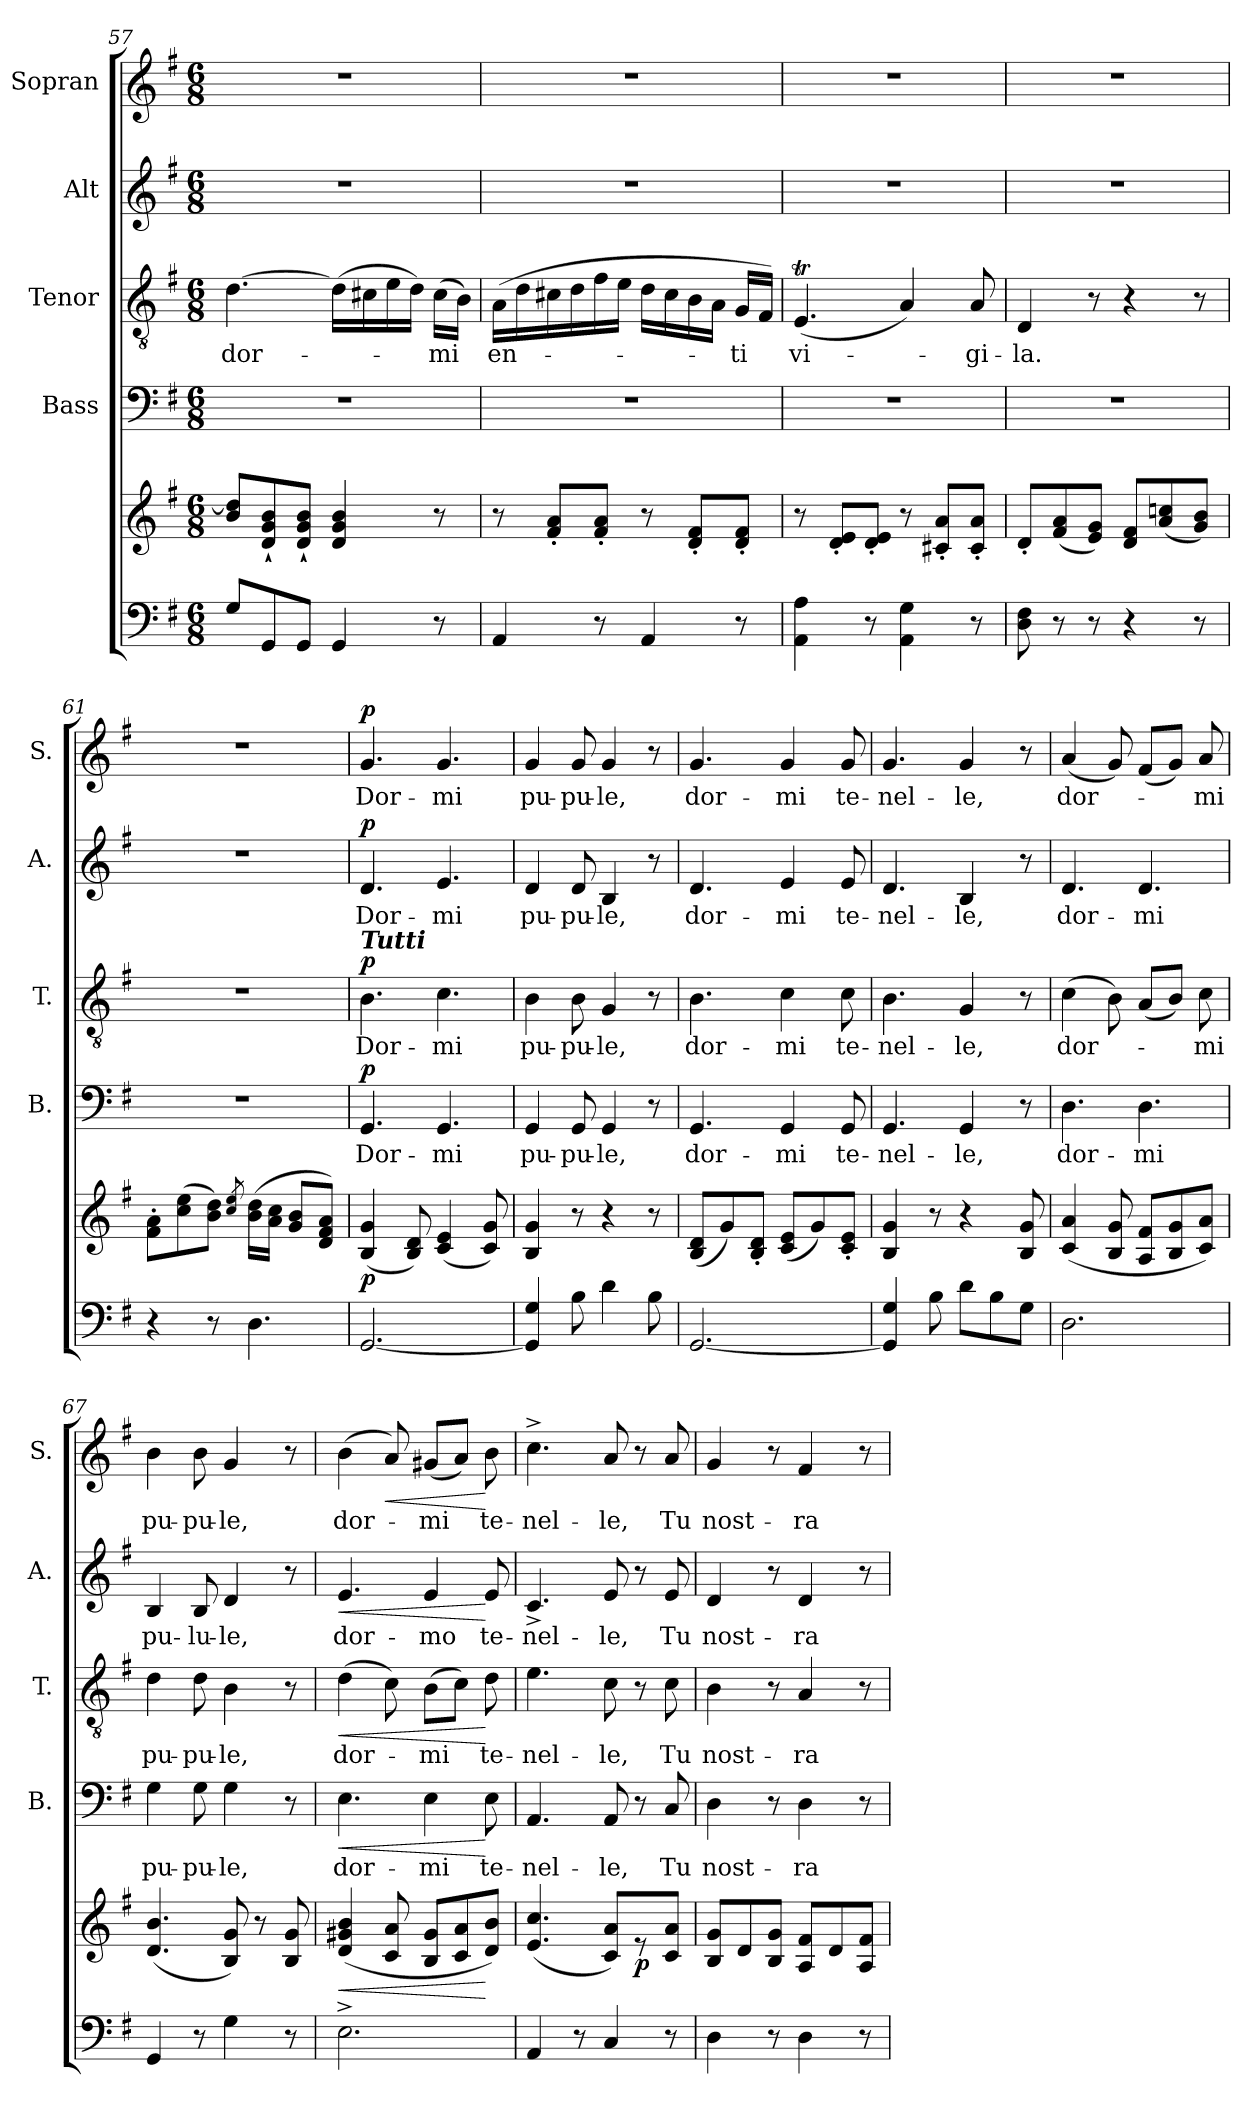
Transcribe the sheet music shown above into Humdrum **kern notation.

**kern	**kern	**dynam	**kern	**text	**dynam	**kern	**text	**dynam	**kern	**text	**dynam	**kern	**text	**dynam
*part5	*part5	*part5	*part4	*part4	*part4	*part3	*part3	*part3	*part2	*part2	*part2	*part1	*part1	*part1
*staff6	*staff5	*staff5/6	*staff4	*staff4	*staff4	*staff3	*staff3	*staff3	*staff2	*staff2	*staff2	*staff1	*staff1	*staff1
*	*	*	*I"Bass	*	*	*I"Tenor	*	*	*I"Alt	*	*	*I"Sopran	*	*
*	*	*	*I'B.	*	*	*I'T.	*	*	*I'A.	*	*	*I'S.	*	*
*clefF4	*clefG2	*	*clefF4	*	*	*clefGv2	*	*	*clefG2	*	*	*clefG2	*	*
*k[f#]	*k[f#]	*	*k[f#]	*	*	*k[f#]	*	*	*k[f#]	*	*	*k[f#]	*	*
*G:	*G:	*	*G:	*	*	*G:	*	*	*G:	*	*	*G:	*	*
*M6/8	*M6/8	*	*M6/8	*	*	*M6/8	*	*	*M6/8	*	*	*M6/8	*	*
=57	=57	=57	=57	=57	=57	=57	=57	=57	=57	=57	=57	=57	=57	=57
!	!	!	!	!	!	!	!LO:LY:b	!	!	!	!	!	!	!
8G/L	8b/ 8dd/]L	.	2.r	.	.	[4.d\	dor-	.	2.r	.	.	2.r	.	.
8GG/	8d/`< 8g/`< 8b/`<	.	.	.	.	.	.	.	.	.	.	.	.	.
8GG/J	8d/`< 8g/`< 8b/`<J	.	.	.	.	.	.	.	.	.	.	.	.	.
4GG/	4d/ 4g/ 4b/	.	.	.	.	(>16d\LL]	.	.	.	.	.	.	.	.
.	.	.	.	.	.	16c#X\	.	.	.	.	.	.	.	.
.	.	.	.	.	.	16e\	.	.	.	.	.	.	.	.
.	.	.	.	.	.	16d\JJ)	.	.	.	.	.	.	.	.
!	!	!	!	!	!	!	!LO:LY:b	!	!	!	!	!	!	!
8r	8r	.	.	.	.	(>16c#\LL	-mi	.	.	.	.	.	.	.
.	.	.	.	.	.	16B\JJ)	.	.	.	.	.	.	.	.
=58	=58	=58	=58	=58	=58	=58	=58	=58	=58	=58	=58	=58	=58	=58
!	!	!	!	!	!	!	!LO:LY:b	!	!	!	!	!	!	!
4AA/	8r	.	2.r	.	.	(>16A\LL	en-	.	2.r	.	.	2.r	.	.
.	.	.	.	.	.	16d\	.	.	.	.	.	.	.	.
.	8f#/'< 8a/'<L	.	.	.	.	16c#X\	.	.	.	.	.	.	.	.
.	.	.	.	.	.	16d\	.	.	.	.	.	.	.	.
8r	8f#/'< 8a/'<J	.	.	.	.	16f#\	.	.	.	.	.	.	.	.
.	.	.	.	.	.	16e\JJ	.	.	.	.	.	.	.	.
4AA/	8r	.	.	.	.	16d\LL	.	.	.	.	.	.	.	.
.	.	.	.	.	.	16c#\	.	.	.	.	.	.	.	.
.	8d/'< 8f#/'<L	.	.	.	.	16B\	.	.	.	.	.	.	.	.
.	.	.	.	.	.	16A\JJ	.	.	.	.	.	.	.	.
!	!	!	!	!	!	!	!LO:LY:b	!	!	!	!	!	!	!
8r	8d/'< 8f#/'<J	.	.	.	.	16G/LL	-ti	.	.	.	.	.	.	.
.	.	.	.	.	.	16F#/JJ)	.	.	.	.	.	.	.	.
=59	=59	=59	=59	=59	=59	=59	=59	=59	=59	=59	=59	=59	=59	=59
!	!	!	!	!	!	!	!LO:LY:b	!	!	!	!	!	!	!
4AA\ 4A\	8r	.	2.r	.	.	(<4.ET/	vi-	.	2.r	.	.	2.r	.	.
.	8d/'< 8e/'<L	.	.	.	.	.	.	.	.	.	.	.	.	.
8r	8d/'< 8e/'<J	.	.	.	.	.	.	.	.	.	.	.	.	.
4AA\ 4G\	8r	.	.	.	.	4A/)	.	.	.	.	.	.	.	.
.	8c#X/'< 8a/'<L	.	.	.	.	.	.	.	.	.	.	.	.	.
!	!	!	!	!	!	!	!LO:LY:b	!	!	!	!	!	!	!
8r	8c#/'< 8a/'<J	.	.	.	.	8A/	-gi-	.	.	.	.	.	.	.
=60	=60	=60	=60	=60	=60	=60	=60	=60	=60	=60	=60	=60	=60	=60
!	!	!	!	!	!	!	!LO:LY:b	!	!	!	!	!	!	!
8D\ 8F#\	8d'</L	.	2.r	.	.	4D/	-la.	.	2.r	.	.	2.r	.	.
8r	(<8f#/ 8a/	.	.	.	.	.	.	.	.	.	.	.	.	.
8r	8e/ 8g/J)	.	.	.	.	8r	.	.	.	.	.	.	.	.
4r	8d/ 8f#/L	.	.	.	.	4r	.	.	.	.	.	.	.	.
.	(<8a/ 8ccn/	.	.	.	.	.	.	.	.	.	.	.	.	.
8r	8g/ 8b/J)	.	.	.	.	8r	.	.	.	.	.	.	.	.
!!LO:PB:g=z
=61	=61	=61	=61	=61	=61	=61	=61	=61	=61	=61	=61	=61	=61	=61
4r	8f#\'> 8a\'>L	.	2.r	.	.	2.r	.	.	2.r	.	.	2.r	.	.
.	(>8cc\ 8ee\	.	.	.	.	.	.	.	.	.	.	.	.	.
8r	8b\ 8dd\J)	.	.	.	.	.	.	.	.	.	.	.	.	.
.	8qcc/ 8qee/	.	.	.	.	.	.	.	.	.	.	.	.	.
4.D\	(>16b\ 16dd\LL	.	.	.	.	.	.	.	.	.	.	.	.	.
.	16a\ 16cc\JJ	.	.	.	.	.	.	.	.	.	.	.	.	.
.	8g/ 8b/L	.	.	.	.	.	.	.	.	.	.	.	.	.
.	8d/ 8f#/ 8a/J)	.	.	.	.	.	.	.	.	.	.	.	.	.
=62	=62	=62	=62	=62	=62	=62	=62	=62	=62	=62	=62	=62	=62	=62
!	!	!	!	!	!	!LO:TX:a:Bi:t=Tutti	!	!	!	!	!	!	!	!
!	!	!LO:DY:b	!	!LO:LY:b	!LO:DY:a	!	!LO:LY:b	!LO:DY:a	!	!LO:LY:b	!LO:DY:a	!	!LO:LY:b	!LO:DY:a
[2.GG/	(4B/ 4g/	p	4.GG/	Dor-	p	4.B\	Dor-	p	4.d/	Dor-	p	4.g/	Dor-	p
.	8B/ 8d/)	.	.	.	.	.	.	.	.	.	.	.	.	.
!	!	!	!	!LO:LY:b	!	!	!LO:LY:b	!	!	!LO:LY:b	!	!	!LO:LY:b	!
.	(4c/ 4e/	.	4.GG/	-mi	.	4.c\	-mi	.	4.e/	-mi	.	4.g/	-mi	.
.	8c/ 8g/)	.	.	.	.	.	.	.	.	.	.	.	.	.
=63	=63	=63	=63	=63	=63	=63	=63	=63	=63	=63	=63	=63	=63	=63
!	!	!	!	!LO:LY:b	!	!	!LO:LY:b	!	!	!LO:LY:b	!	!	!LO:LY:b	!
4GG/] 4G/	4B/ 4g/	.	4GG/	pu-	.	4B\	pu-	.	4d/	pu-	.	4g/	pu-	.
!	!	!	!	!LO:LY:b	!	!	!LO:LY:b	!	!	!LO:LY:b	!	!	!LO:LY:b	!
8B\	8r	.	8GG/	-pu-	.	8B\	-pu-	.	8d/	-pu-	.	8g/	-pu-	.
!	!	!	!	!LO:LY:b	!	!	!LO:LY:b	!	!	!LO:LY:b	!	!	!LO:LY:b	!
4d\	4r	.	4GG/	-le,	.	4G/	-le,	.	4B/	-le,	.	4g/	-le,	.
8B\	8r	.	8r	.	.	8r	.	.	8r	.	.	8r	.	.
=64	=64	=64	=64	=64	=64	=64	=64	=64	=64	=64	=64	=64	=64	=64
!	!	!	!	!LO:LY:b	!	!	!LO:LY:b	!	!	!LO:LY:b	!	!	!LO:LY:b	!
[2.GG/	(<8B/ 8d/L	.	4.GG/	dor-	.	4.B\	dor-	.	4.d/	dor-	.	4.g/	dor-	.
.	8g/)	.	.	.	.	.	.	.	.	.	.	.	.	.
.	8B/'< 8d/'<J	.	.	.	.	.	.	.	.	.	.	.	.	.
!	!	!	!	!LO:LY:b	!	!	!LO:LY:b	!	!	!LO:LY:b	!	!	!LO:LY:b	!
.	(<8c/ 8e/L	.	4GG/	-mi	.	4c\	-mi	.	4e/	-mi	.	4g/	-mi	.
.	8g/)	.	.	.	.	.	.	.	.	.	.	.	.	.
!	!	!	!	!LO:LY:b	!	!	!LO:LY:b	!	!	!LO:LY:b	!	!	!LO:LY:b	!
.	8c/'< 8e/'<J	.	8GG/	te-	.	8c\	te-	.	8e/	te-	.	8g/	te-	.
=65	=65	=65	=65	=65	=65	=65	=65	=65	=65	=65	=65	=65	=65	=65
!	!	!	!	!LO:LY:b	!	!	!LO:LY:b	!	!	!LO:LY:b	!	!	!LO:LY:b	!
4GG/] 4G/	4B/ 4g/	.	4.GG/	-nel-	.	4.B\	-nel-	.	4.d/	-nel-	.	4.g/	-nel-	.
8B\	8r	.	.	.	.	.	.	.	.	.	.	.	.	.
!	!	!	!	!LO:LY:b	!	!	!LO:LY:b	!	!	!LO:LY:b	!	!	!LO:LY:b	!
8d\L	4r	.	4GG/	-le,	.	4G/	-le,	.	4B/	-le,	.	4g/	-le,	.
8B\	.	.	.	.	.	.	.	.	.	.	.	.	.	.
8G\J	8B/ 8g/	.	8r	.	.	8r	.	.	8r	.	.	8r	.	.
=66	=66	=66	=66	=66	=66	=66	=66	=66	=66	=66	=66	=66	=66	=66
!	!	!	!	!LO:LY:b	!	!	!LO:LY:b	!	!	!LO:LY:b	!	!	!LO:LY:b	!
2.D\	(<4c/ 4a/	.	4.D\	dor-	.	(>4c\	dor-	.	4.d/	dor-	.	(<4a/	dor-	.
.	8B/ 8g/	.	.	.	.	8B\)	.	.	.	.	.	8g/)	.	.
!	!	!	!	!LO:LY:b	!	!	!	!	!	!LO:LY:b	!	!	!	!
.	8A/ 8f#/L	.	4.D\	-mi	.	(<8A/L	.	.	4.d/	-mi	.	(<8f#/L	.	.
.	8B/ 8g/	.	.	.	.	8B/J)	.	.	.	.	.	8g/J)	.	.
!	!	!	!	!	!	!	!LO:LY:b	!	!	!	!	!	!LO:LY:b	!
.	8c/ 8a/J)	.	.	.	.	8c\	-mi	.	.	.	.	8a/	-mi	.
=67	=67	=67	=67	=67	=67	=67	=67	=67	=67	=67	=67	=67	=67	=67
!	!	!	!	!LO:LY:b	!	!	!LO:LY:b	!	!	!LO:LY:b	!	!	!LO:LY:b	!
4GG/	(<4.d/ 4.b/	.	4G\	pu-	.	4d\	pu-	.	4B/	pu-	.	4b\	pu-	.
!	!	!	!	!LO:LY:b	!	!	!LO:LY:b	!	!	!LO:LY:b	!	!	!LO:LY:b	!
8r	.	.	8G\	-pu-	.	8d\	-pu-	.	8B/	-lu-	.	8b\	-pu-	.
!	!	!	!	!LO:LY:b	!	!	!LO:LY:b	!	!	!LO:LY:b	!	!	!LO:LY:b	!
4G\	8B/ 8g/)	.	4G\	-le,	.	4B\	-le,	.	4d/	-le,	.	4g/	-le,	.
.	8r	.	.	.	.	.	.	.	.	.	.	.	.	.
8r	8B/ 8g/	.	8r	.	.	8r	.	.	8r	.	.	8r	.	.
!!LO:LB:g=z
=68	=68	=68	=68	=68	=68	=68	=68	=68	=68	=68	=68	=68	=68	=68
!	!	!LO:HP:b	!	!LO:LY:b	!LO:HP:b	!	!LO:LY:b	!LO:HP:b	!	!LO:LY:b	!LO:HP:b	!	!LO:LY:b	!
2.E^>\	(<4d/ 4g#X/ 4b/	<	4.E\	dor-	<	(>4d\	dor-	<	4.e/	dor-	<	(>4b\	dor-	.
!	!	!	!	!	!	!	!	!	!	!	!	!	!	!LO:HP:b
.	8c/ 8a/	.	.	.	.	8c\)	.	.	.	.	.	8a/)	.	<
!	!	!	!	!LO:LY:b	!	!	!LO:LY:b	!	!	!LO:LY:b	!	!	!LO:LY:b	!
.	8B/ 8g#/L	.	4E\	-mi	.	(>8B\L	-mi	.	4e/	-mo	.	(<8g#X/L	-mi	.
.	8c/ 8a/	.	.	.	.	8c\J)	.	.	.	.	.	8a/J)	.	.
!	!	!	!	!LO:LY:b	!	!	!LO:LY:b	!	!	!LO:LY:b	!	!	!LO:LY:b	!
.	8d/ 8b/J)	[	8E\	te-	[	8d\	te-	[	8e/	te-	[	8b\	te-	[
=69	=69	=69	=69	=69	=69	=69	=69	=69	=69	=69	=69	=69	=69	=69
!	!	!	!	!LO:LY:b	!	!	!LO:LY:b	!	!	!LO:LY:b	!	!	!LO:LY:b	!
4AA/	(<4.e/ 4.cc/	.	4.AA/	-nel-	.	4.e\	-nel-	.	4.c^>/	-nel-	.	4.cc^>\	-nel-	.
8r	.	.	.	.	.	.	.	.	.	.	.	.	.	.
!	!	!	!	!LO:LY:b	!	!	!LO:LY:b	!	!	!LO:LY:b	!	!	!LO:LY:b	!
4C/	8c/ 8a/L)	.	8AA/	-le,	.	8c\	-le,	.	8e/	-le,	.	8a/	-le,	.
!	!	!LO:DY:b	!	!	!	!	!	!	!	!	!	!	!	!
.	8r	p	8r	.	.	8r	.	.	8r	.	.	8r	.	.
!	!	!	!	!LO:LY:b	!	!	!LO:LY:b	!	!	!LO:LY:b	!	!	!LO:LY:b	!
8r	8c/ 8a/J	.	8C/	Tu	.	8c\	Tu	.	8e/	Tu	.	8a/	Tu	.
=70	=70	=70	=70	=70	=70	=70	=70	=70	=70	=70	=70	=70	=70	=70
!	!	!	!	!LO:LY:b	!	!	!LO:LY:b	!	!	!LO:LY:b	!	!	!LO:LY:b	!
4D\	8B/ 8g/L	.	4D\	nost-	.	4B\	nost-	.	4d/	nost-	.	4g/	nost-	.
.	8d/	.	.	.	.	.	.	.	.	.	.	.	.	.
8r	8B/ 8g/J	.	8r	.	.	8r	.	.	8r	.	.	8r	.	.
!	!	!	!	!LO:LY:b	!	!	!LO:LY:b	!	!	!LO:LY:b	!	!	!LO:LY:b	!
4D\	8A/ 8f#/L	.	4D\	-ra	.	4A/	-ra	.	4d/	-ra	.	4f#/	-ra	.
.	8d/	.	.	.	.	.	.	.	.	.	.	.	.	.
8r	8A/ 8f#/J	.	8r	.	.	8r	.	.	8r	.	.	8r	.	.
=	=	=	=	=	=	=	=	=	=	=	=	=	=	=
*-	*-	*-	*-	*-	*-	*-	*-	*-	*-	*-	*-	*-	*-	*-
